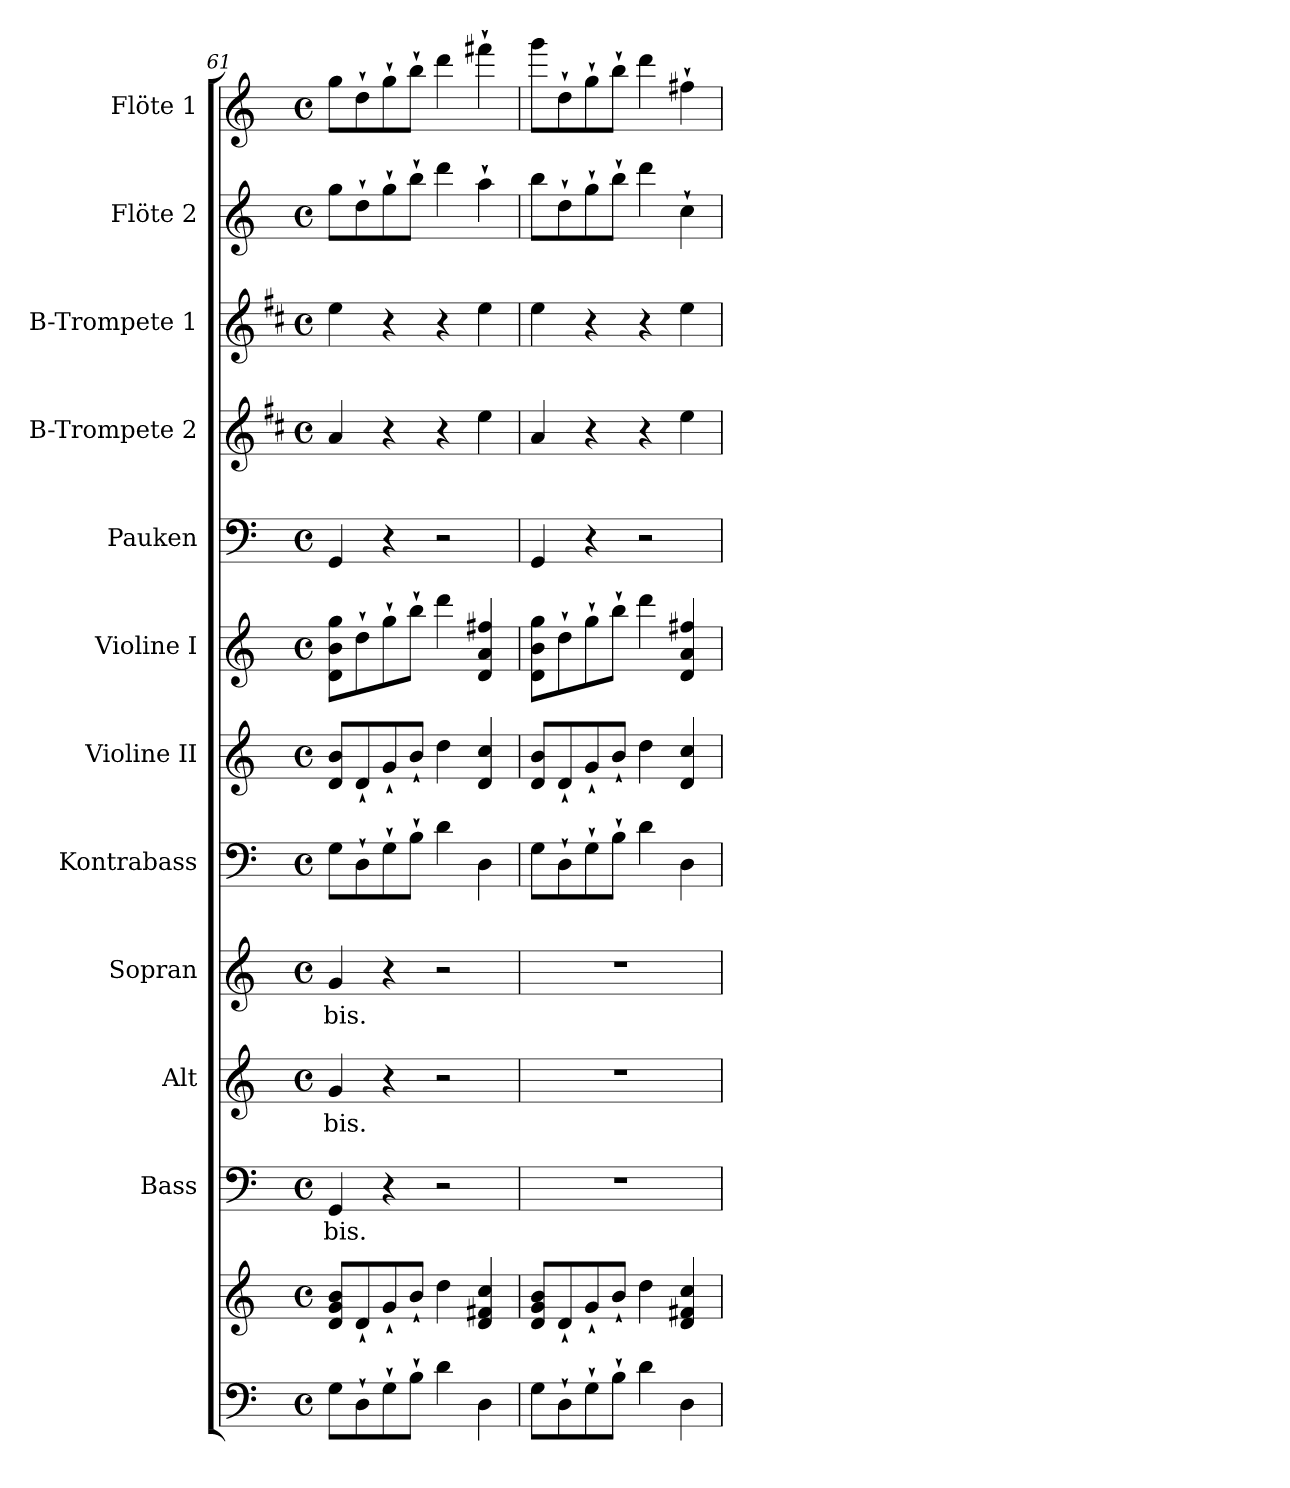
**kern	**kern	**kern	**text	**kern	**text	**kern	**text	**kern	**kern	**kern	**kern	**kern	**kern	**kern	**kern
*part12	*part12	*part11	*part11	*part10	*part10	*part9	*part9	*part8	*part7	*part6	*part5	*part4	*part3	*part2	*part1
*staff13	*staff12	*staff11	*staff11	*staff10	*staff10	*staff9	*staff9	*staff8	*staff7	*staff6	*staff5	*staff4	*staff3	*staff2	*staff1
*	*	*I"Bass	*	*I"Alt	*	*I"Sopran	*	*I"Kontrabass	*I"Violine II	*I"Violine I	*I"Pauken	*I"B-Trompete 2	*I"B-Trompete 1	*I"Flöte 2	*I"Flöte 1
*	*	*I'B.	*	*I'A.	*	*I'S.	*	*I'Kb.	*I'Vl. II	*I'Vl. I	*I'Pk.	*I'B Trp. 2	*I'B Trp. 1	*I'Fl. 2	*I'Fl. 1
*clefF4	*clefG2	*clefF4	*	*clefG2	*	*clefG2	*	*clefF4	*clefG2	*clefG2	*clefF4	*clefG2	*clefG2	*clefG2	*clefG2
*	*	*	*	*	*	*	*	*ITrd7c12	*	*	*	*ITrd1c2	*ITrd1c2	*	*
*k[]	*k[]	*k[]	*	*k[]	*	*k[]	*	*k[]	*k[]	*k[]	*k[]	*k[]	*k[]	*k[]	*k[]
*C:	*C:	*C:	*	*C:	*	*C:	*	*C:	*C:	*C:	*C:	*C:	*C:	*C:	*C:
*M4/4	*M4/4	*M4/4	*	*M4/4	*	*M4/4	*	*M4/4	*M4/4	*M4/4	*M4/4	*M4/4	*M4/4	*M4/4	*M4/4
*met(c)	*met(c)	*met(c)	*	*met(c)	*	*met(c)	*	*met(c)	*met(c)	*met(c)	*met(c)	*met(c)	*met(c)	*met(c)	*met(c)
=61	=61	=61	=61	=61	=61	=61	=61	=61	=61	=61	=61	=61	=61	=61	=61
!	!	!	!LO:LY:b	!	!LO:LY:b	!	!LO:LY:b	!	!	!	!	!	!	!	!
8G\L	8d/ 8g/ 8b/L	4GG/	-bis.	4g/	-bis.	4g/	-bis.	8GG\L	8d/ 8b/L	8d\ 8b\ 8gg\L	4GG/	4g/	4dd\	8gg\L	8gg\L
8D`>\	8d`</	.	.	.	.	.	.	8DD`>\	8d`</	8dd`>\	.	.	.	8dd`>\	8dd`>\
8G`>\	8g`</	4r	.	4r	.	4r	.	8GG`>\	8g`</	8gg`>\	4r	4r	4r	8gg`>\	8gg`>\
8B`>\J	8b`</J	.	.	.	.	.	.	8BB`>\J	8b`</J	8bb`>\J	.	.	.	8bb`>\J	8bb`>\J
4d\	4dd\	2r	.	2r	.	2r	.	4D\	4dd\	4ddd\	2r	4r	4r	4ddd\	4ddd\
4D\	4d/ 4f#X/ 4cc/	.	.	.	.	.	.	4DD\	4d/ 4cc/	4d/ 4a/ 4ff#X/	.	4dd\	4dd\	4aa`>\	4fff#X`>\
=62	=62	=62	=62	=62	=62	=62	=62	=62	=62	=62	=62	=62	=62	=62	=62
8G\L	8d/ 8g/ 8b/L	1r	.	1r	.	1r	.	8GG\L	8d/ 8b/L	8d\ 8b\ 8gg\L	4GG/	4g/	4dd\	8bb\L	8ggg\L
8D`>\	8d`</	.	.	.	.	.	.	8DD`>\	8d`</	8dd`>\	.	.	.	8dd`>\	8dd`>\
8G`>\	8g`</	.	.	.	.	.	.	8GG`>\	8g`</	8gg`>\	4r	4r	4r	8gg`>\	8gg`>\
8B`>\J	8b`</J	.	.	.	.	.	.	8BB`>\J	8b`</J	8bb`>\J	.	.	.	8bb`>\J	8bb`>\J
4d\	4dd\	.	.	.	.	.	.	4D\	4dd\	4ddd\	2r	4r	4r	4ddd\	4ddd\
4D\	4d/ 4f#X/ 4cc/	.	.	.	.	.	.	4DD\	4d/ 4cc/	4d/ 4a/ 4ff#X/	.	4dd\	4dd\	4cc`>\	4ff#X`>\
=	=	=	=	=	=	=	=	=	=	=	=	=	=	=	=
*-	*-	*-	*-	*-	*-	*-	*-	*-	*-	*-	*-	*-	*-	*-	*-
